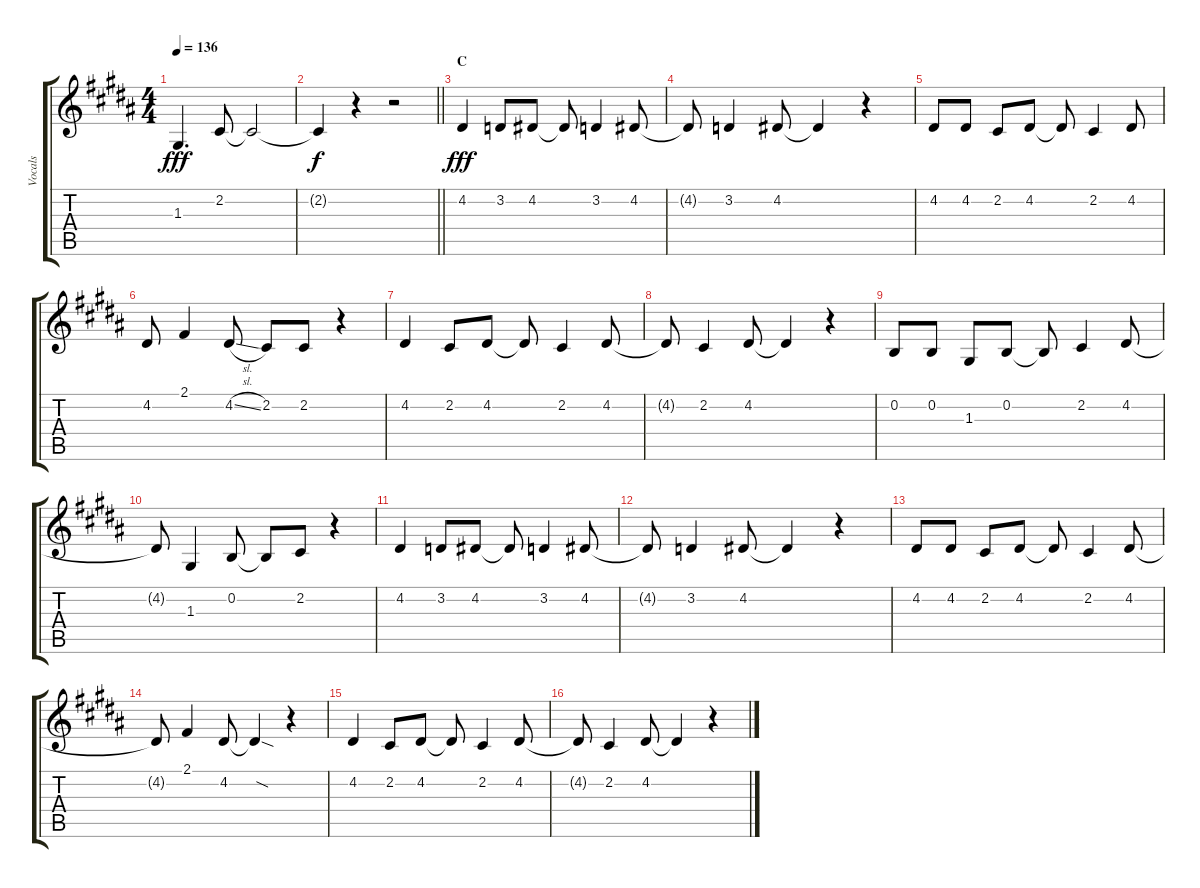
\track ("Vocals" "Vocals") {instrument voiceoohs}
\staff {score tabs}
\tuning (E4 B3 G3 D3 A2 E2) {hide}
\ts (4 4)
\tempo 136
\clef g2
\ks b
1.3.4{d dy fff} 2.2.8 2.2{t}.2 |
\barLineRight lightlight
2.2{t}.4{dy f} r.4 r.2 |
\section ("" "C")
4.2.4{dy fff} 3.2.8 4.2.8 4.2{t}.8 3.2.4 4.2.8 |
4.2{t}.8 3.2.4 4.2.8 4.2{t}.4 r.4 |
4.2.8 4.2.8 2.2.8 4.2.8 4.2{t}.8 2.2.4 4.2.8 |
4.2.8 2.1.4 4.2{sl}.8 2.2.8 2.2.8 r.4 |
4.2.4 2.2.8 4.2.8 4.2{t}.8 2.2.4 4.2.8 |
4.2{t}.8 2.2.4 4.2.8 4.2{t}.4 r.4 |
0.2.8 0.2.8 1.3.8 0.2.8 0.2{t}.8 2.2.4 4.2.8 |
4.2{t}.8 1.3.4 0.2.8 0.2{t}.8 2.2.8 r.4 |
4.2.4 3.2.8 4.2.8 4.2{t}.8 3.2.4 4.2.8 |
4.2{t}.8 3.2.4 4.2.8 4.2{t}.4 r.4 |
4.2.8 4.2.8 2.2.8 4.2.8 4.2{t}.8 2.2.4 4.2.8 |
4.2{t}.8 2.1.4 4.2.8 4.2{sod t}.4 r.4 |
4.2.4 2.2.8 4.2.8 4.2{t}.8 2.2.4 4.2.8 |
4.2{t}.8 2.2.4 4.2.8 4.2{t}.4 r.4
